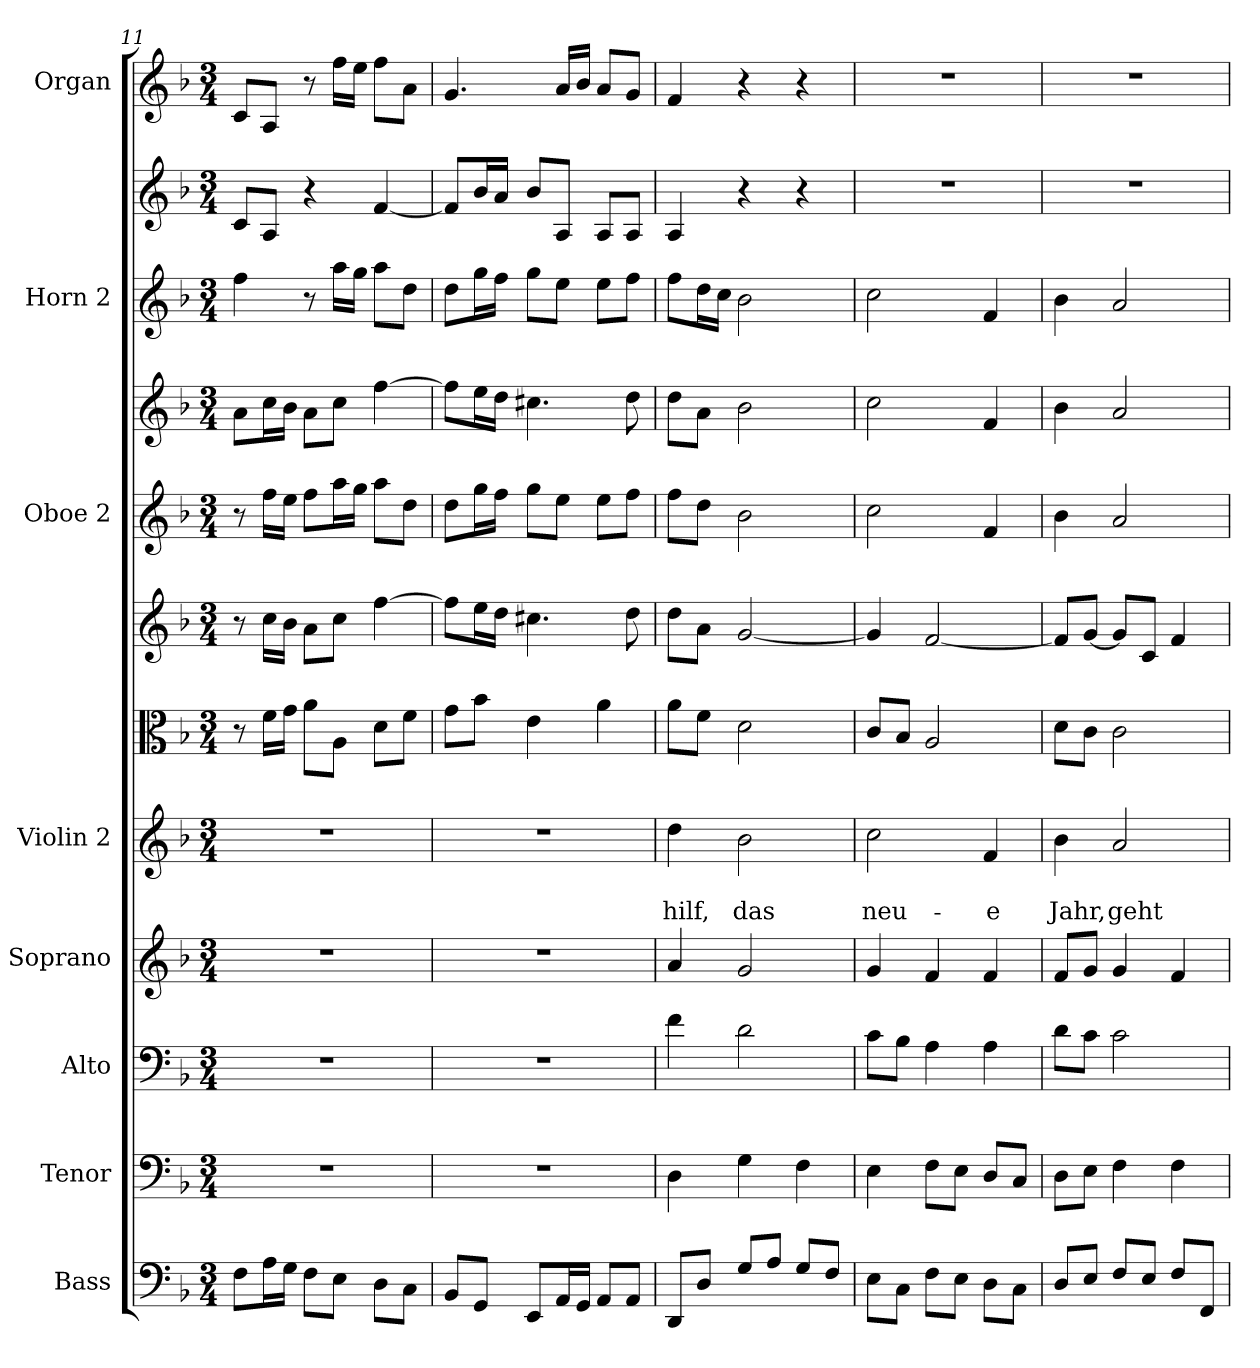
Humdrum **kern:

**kern	**kern	**kern	**kern	**kern	**text	**text	**kern	**kern	**kern	**kern	**kern	**kern	**kern
*part8	*part7	*part6	*part5	*part4	*part4	*part4	*part4	*part4	*part3	*part3	*part2	*part2	*part1
*staff12	*staff11	*staff10	*staff9	*staff8	*staff8	*staff8	*staff7	*staff6	*staff5	*staff4	*staff3	*staff2	*staff1
*I"Bass	*I"Tenor	*I"Alto	*I"Soprano	*I"Violin 2	*	*	*	*	*I"Oboe 2	*	*I"Horn 2	*	*I"Organ
*I'B.	*I'T.	*I'A.	*I'S.	*I'Vn2	*	*	*	*	*I'O1	*	*I'H2	*	*I'Org
*clefF4	*clefF4	*clefF4	*clefG2	*clefG2	*	*	*clefC3	*clefG2	*clefG2	*clefG2	*clefG2	*clefG2	*clefG2
*k[b-]	*k[b-]	*k[b-]	*k[b-]	*k[b-]	*	*	*k[b-]	*k[b-]	*k[b-]	*k[b-]	*k[b-]	*k[b-]	*k[b-]
*F:	*F:	*F:	*F:	*F:	*	*	*F:	*F:	*F:	*F:	*F:	*F:	*F:
*M3/4	*M3/4	*M3/4	*M3/4	*M3/4	*	*	*M3/4	*M3/4	*M3/4	*M3/4	*M3/4	*M3/4	*M3/4
=11	=11	=11	=11	=11	=11	=11	=11	=11	=11	=11	=11	=11	=11
8F\L	2.r	2.r	2.r	2.r	.	.	8r	8r	8r	8a\L	4ff\	8c/L	8c/L
16A\L	.	.	.	.	.	.	16f\LL	16cc\LL	16ff\LL	16cc\L	.	8A/J	8A/J
16G\JJ	.	.	.	.	.	.	16g\JJ	16b-\JJ	16ee\JJ	16b-\JJ	.	.	.
8F\L	.	.	.	.	.	.	8a\L	8a\L	8ff\L	8a\L	8r	4r	8r
8E\J	.	.	.	.	.	.	8A\J	8cc\J	16aa\L	8cc\J	16aa\LL	.	16ff\LL
.	.	.	.	.	.	.	.	.	16gg\JJ	.	16gg\JJ	.	16ee\JJ
8D\L	.	.	.	.	.	.	8d\L	[4ff\	8aa\L	[4ff\	8aa\L	[4f/	8ff\L
8C\J	.	.	.	.	.	.	8f\J	.	8dd\J	.	8dd\J	.	8a\J
=12	=12	=12	=12	=12	=12	=12	=12	=12	=12	=12	=12	=12	=12
8BB-/L	2.r	2.r	2.r	2.r	.	.	8g\L	8ff\L]	8dd\L	8ff\L]	8dd\L	8f/L]	4.g/
8GG/J	.	.	.	.	.	.	8b-\J	16ee\L	16gg\L	16ee\L	16gg\L	16b-/L	.
.	.	.	.	.	.	.	.	16dd\JJ	16ff\JJ	16dd\JJ	16ff\JJ	16a/JJ	.
8EE/L	.	.	.	.	.	.	4e\	4.cc#X\	8gg\L	4.cc#X\	8gg\L	8b-/L	.
16AA/L	.	.	.	.	.	.	.	.	8ee\J	.	8ee\J	8A/J	16a/LL
16GG/JJ	.	.	.	.	.	.	.	.	.	.	.	.	16b-/JJ
8AA/L	.	.	.	.	.	.	4a\	.	8ee\L	.	8ee\L	8A/L	8a/L
8AA/J	.	.	.	.	.	.	.	8dd\	8ff\J	8dd\	8ff\J	8A/J	8g/J
!!LO:PB:g=z
=13	=13	=13	=13	=13	=13	=13	=13	=13	=13	=13	=13	=13	=13
8DD/L	4D\	4f\	4a/	4dd\	.	hilf,	8a\L	8dd\L	8ff\L	8dd\L	8ff\L	4A/	4f/
8D/J	.	.	.	.	.	.	8f\J	8a\J	8dd\J	8a\J	16dd\L	.	.
.	.	.	.	.	.	.	.	.	.	.	16cc\JJ	.	.
8G/L	4G\	2d\	2g/	2b-\	.	das	2d\	[2g/	2b-\	2b-\	2b-\	4r	4r
8A/J	.	.	.	.	.	.	.	.	.	.	.	.	.
8G/L	4F\	.	.	.	.	.	.	.	.	.	.	4r	4r
8F/J	.	.	.	.	.	.	.	.	.	.	.	.	.
=14	=14	=14	=14	=14	=14	=14	=14	=14	=14	=14	=14	=14	=14
8E\L	4E\	8c\L	4g/	2cc\	.	neu-	8c/L	4g/]	2cc\	2cc\	2cc\	2.r	2.r
8C\J	.	8B-\J	.	.	.	.	8B-/J	.	.	.	.	.	.
8F\L	8F\L	4A\	4f/	.	.	.	2A/	[2f/	.	.	.	.	.
8E\J	8E\J	.	.	.	.	.	.	.	.	.	.	.	.
8D\L	8D/L	4A\	4f/	4f/	.	-e	.	.	4f/	4f/	4f/	.	.
8C\J	8C/J	.	.	.	.	.	.	.	.	.	.	.	.
=15	=15	=15	=15	=15	=15	=15	=15	=15	=15	=15	=15	=15	=15
8D/L	8D\L	8d\L	8f/L	4b-\	.	Jahr,	8d\L	8f/L]	4b-\	4b-\	4b-\	2.r	2.r
8E/J	8E\J	8c\J	8g/J	.	.	.	8c\J	[8g/J	.	.	.	.	.
8F/L	4F\	2c\	4g/	2a/	.	geht	2c\	8g/L]	2a/	2a/	2a/	.	.
8E/J	.	.	.	.	.	.	.	8c/J	.	.	.	.	.
8F/L	4F\	.	4f/	.	.	.	.	4f/	.	.	.	.	.
8FF/J	.	.	.	.	.	.	.	.	.	.	.	.	.
=	=	=	=	=	=	=	=	=	=	=	=	=	=
*-	*-	*-	*-	*-	*-	*-	*-	*-	*-	*-	*-	*-	*-
